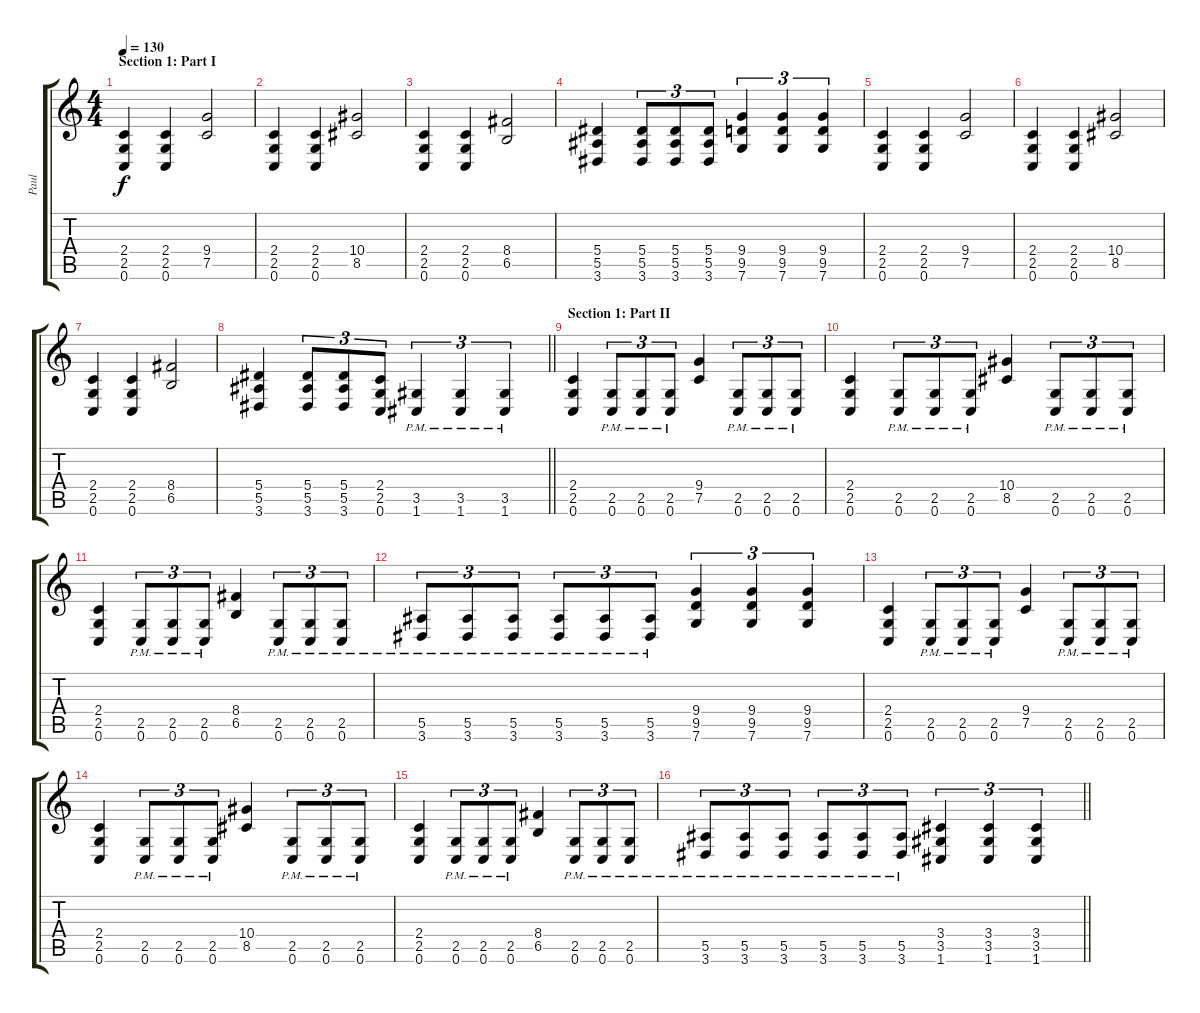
\track ("Paul" "Paul") {instrument distortionguitar}
\staff {score tabs}
\tuning (C4 G3 Eb3 Bb2 F2 C2) {hide}
\ts (4 4)
\section ("" "Section 1: Part I")
\tempo 130
\clef g2
\ks c
(2.4 2.5 0.6).4{dy f} (2.4 2.5 0.6).4 (9.4 7.5).2 |
(2.4 2.5 0.6).4 (2.4 2.5 0.6).4 (10.4 8.5).2 |
(2.4 2.5 0.6).4 (2.4 2.5 0.6).4 (8.4 6.5).2 |
(5.4 5.5 3.6).4 (5.4 5.5 3.6).8{tu (3 2)} (5.4 5.5 3.6).8{tu (3 2)} (5.4 5.5 3.6).8{tu (3 2)} (9.4 9.5 7.6).4{tu (3 2)} (9.4 9.5 7.6).4{tu (3 2)} (9.4 9.5 7.6).4{tu (3 2)} |
(2.4 2.5 0.6).4 (2.4 2.5 0.6).4 (9.4 7.5).2 |
(2.4 2.5 0.6).4 (2.4 2.5 0.6).4 (10.4 8.5).2 |
(2.4 2.5 0.6).4 (2.4 2.5 0.6).4 (8.4 6.5).2 |
\barLineRight lightlight
(5.4 5.5 3.6).4 (5.4 5.5 3.6).8{tu (3 2)} (5.4 5.5 3.6).8{tu (3 2)} (2.4 2.5 0.6).8{tu (3 2)} (3.5{pm} 1.6{pm}).4{tu (3 2)} (3.5{pm} 1.6{pm}).4{tu (3 2)} (3.5{pm} 1.6{pm}).4{tu (3 2)} |
\section ("" "Section 1: Part II")
(2.4 2.5 0.6).4 (2.5{pm} 0.6).8{tu (3 2)} (2.5{pm} 0.6{pm}).8{tu (3 2)} (2.5{pm} 0.6{pm}).8{tu (3 2)} (9.4 7.5).4 (2.5{pm} 0.6{pm}).8{tu (3 2)} (2.5{pm} 0.6{pm}).8{tu (3 2)} (2.5{pm} 0.6{pm}).8{tu (3 2)} |
(2.4 2.5 0.6).4 (2.5{pm} 0.6{pm}).8{tu (3 2)} (2.5{pm} 0.6{pm}).8{tu (3 2)} (2.5{pm} 0.6{pm}).8{tu (3 2)} (10.4 8.5).4 (2.5{pm} 0.6{pm}).8{tu (3 2)} (2.5{pm} 0.6{pm}).8{tu (3 2)} (2.5{pm} 0.6{pm}).8{tu (3 2)} |
(2.4 2.5 0.6).4 (2.5{pm} 0.6{pm}).8{tu (3 2)} (2.5{pm} 0.6{pm}).8{tu (3 2)} (2.5{pm} 0.6{pm}).8{tu (3 2)} (8.4 6.5).4 (2.5{pm} 0.6{pm}).8{tu (3 2)} (2.5{pm} 0.6{pm}).8{tu (3 2)} (2.5{pm} 0.6{pm}).8{tu (3 2)} |
(5.5{pm} 3.6{pm}).8{tu (3 2)} (5.5{pm} 3.6{pm}).8{tu (3 2)} (5.5{pm} 3.6{pm}).8{tu (3 2)} (5.5{pm} 3.6{pm}).8{tu (3 2)} (5.5{pm} 3.6{pm}).8{tu (3 2)} (5.5{pm} 3.6{pm}).8{tu (3 2)} (9.4 9.5 7.6).4{tu (3 2)} (9.4 9.5 7.6).4{tu (3 2)} (9.4 9.5 7.6).4{tu (3 2)} |
(2.4 2.5 0.6).4 (2.5{pm} 0.6).8{tu (3 2)} (2.5{pm} 0.6{pm}).8{tu (3 2)} (2.5{pm} 0.6{pm}).8{tu (3 2)} (9.4 7.5).4 (2.5{pm} 0.6{pm}).8{tu (3 2)} (2.5{pm} 0.6{pm}).8{tu (3 2)} (2.5{pm} 0.6{pm}).8{tu (3 2)} |
(2.4 2.5 0.6).4 (2.5{pm} 0.6{pm}).8{tu (3 2)} (2.5{pm} 0.6{pm}).8{tu (3 2)} (2.5{pm} 0.6{pm}).8{tu (3 2)} (10.4 8.5).4 (2.5{pm} 0.6{pm}).8{tu (3 2)} (2.5{pm} 0.6{pm}).8{tu (3 2)} (2.5{pm} 0.6{pm}).8{tu (3 2)} |
(2.4 2.5 0.6).4 (2.5{pm} 0.6{pm}).8{tu (3 2)} (2.5{pm} 0.6{pm}).8{tu (3 2)} (2.5{pm} 0.6{pm}).8{tu (3 2)} (8.4 6.5).4 (2.5{pm} 0.6{pm}).8{tu (3 2)} (2.5{pm} 0.6{pm}).8{tu (3 2)} (2.5{pm} 0.6{pm}).8{tu (3 2)} |
\barLineRight lightlight
(5.5{pm} 3.6{pm}).8{tu (3 2)} (5.5{pm} 3.6{pm}).8{tu (3 2)} (5.5{pm} 3.6{pm}).8{tu (3 2)} (5.5{pm} 3.6{pm}).8{tu (3 2)} (5.5{pm} 3.6{pm}).8{tu (3 2)} (5.5{pm} 3.6{pm}).8{tu (3 2)} (3.4 3.5 1.6).4{tu (3 2)} (3.4 3.5 1.6).4{tu (3 2)} (3.4 3.5 1.6).4{tu (3 2)}
